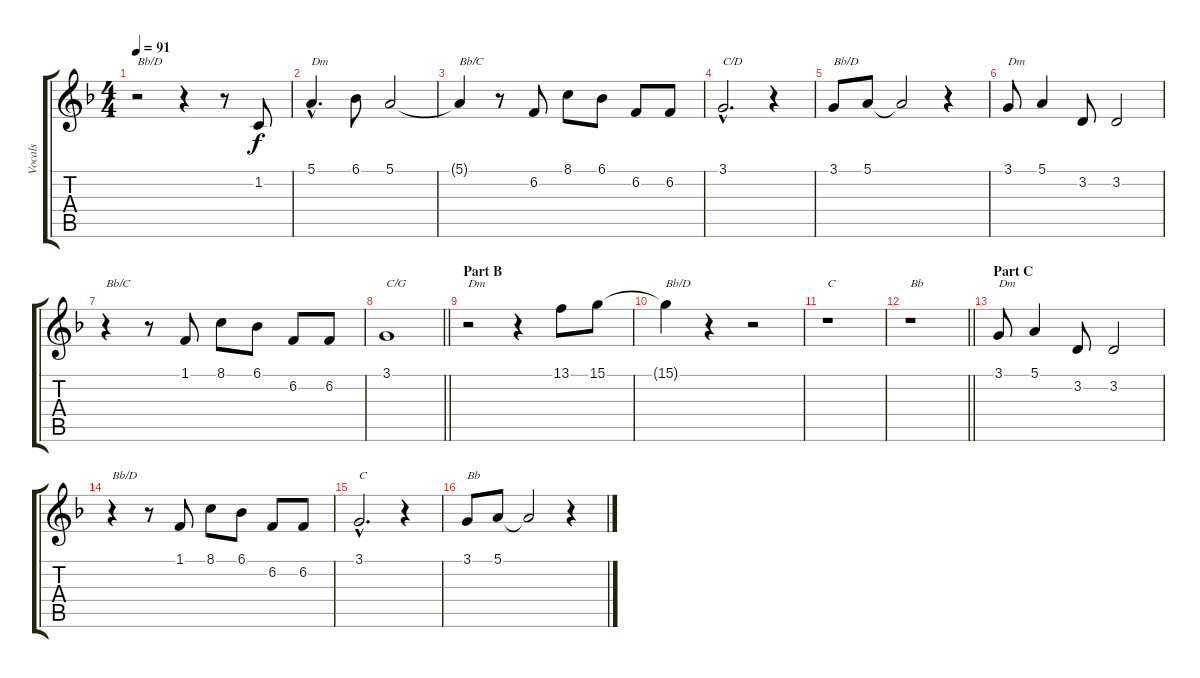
\track ("Vocals" "Vocals") {instrument trumpet}
\staff {score tabs}
\tuning (E4 B3 G3 D3 A2 E2) {hide}
\ts (4 4)
\tempo 91
\clef g2
\ks f
r.2{txt "Bb/D" dy f} r.4 r.8 1.2.8 |
5.1{hac}.4{d txt "Dm"} 6.1.8 5.1.2 |
5.1{t}.4{txt "Bb/C"} r.8 6.2.8 8.1.8 6.1.8 6.2.8 6.2.8 |
3.1{hac}.2{d txt "C/D"} r.4 |
3.1.8{txt "Bb/D"} 5.1.8 5.1{t}.2 r.4 |
3.1.8{txt "Dm"} 5.1.4 3.2.8 3.2.2 |
r.4{txt "Bb/C"} r.8 1.1.8 8.1.8 6.1.8 6.2.8 6.2.8 |
\barLineRight lightlight
3.1.1{txt "C/G"} |
\section ("" "Part B")
r.2{txt "Dm"} r.4 13.1.8 15.1.8 |
15.1{t}.4{txt "Bb/D"} r.4 r.2 |
r.1{txt "C"} |
\barLineRight lightlight
r.1{txt "Bb"} |
\section ("" "Part C")
3.1.8{txt "Dm"} 5.1.4 3.2.8 3.2.2 |
r.4{txt "Bb/D"} r.8 1.1.8 8.1.8 6.1.8 6.2.8 6.2.8 |
3.1{hac}.2{d txt "C"} r.4 |
3.1.8{txt "Bb"} 5.1.8 5.1{t}.2 r.4
